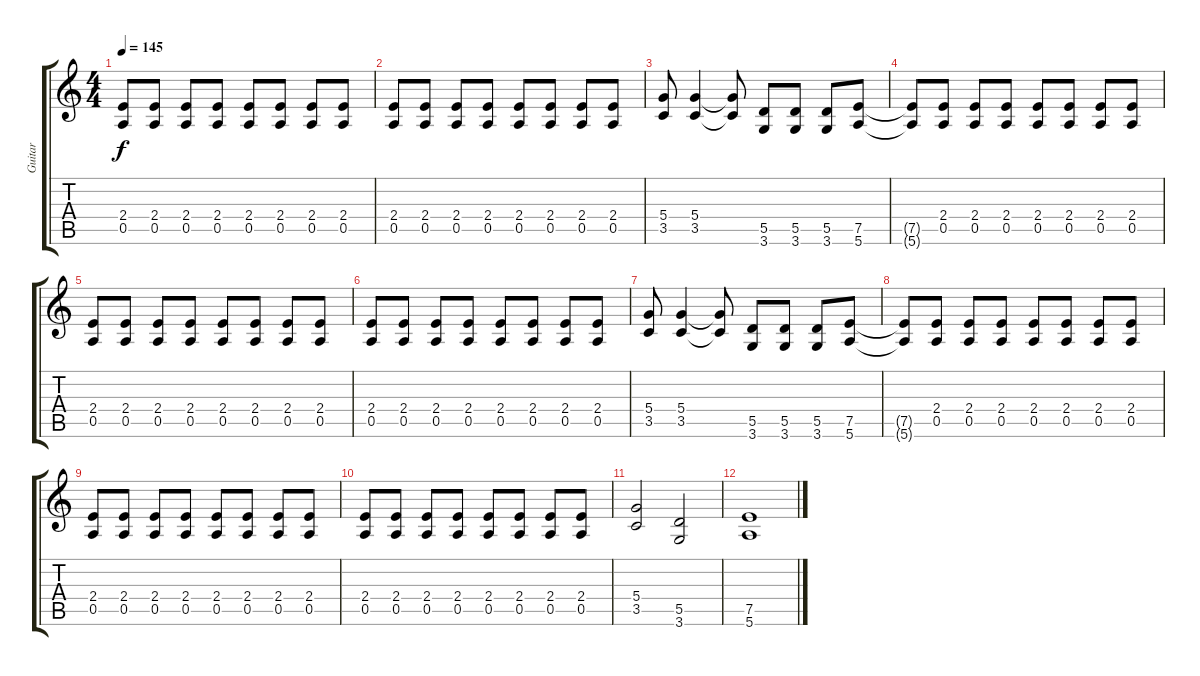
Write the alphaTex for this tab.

\track ("Guitar" "Guitar") {instrument distortionguitar}
\staff {score tabs}
\tuning (E4 B3 G3 D3 A2 E2) {hide}
\ts (4 4)
\tempo 145
\clef g2
\ks c
(2.4 0.5).8{dy f} (2.4 0.5).8 (2.4 0.5).8 (2.4 0.5).8 (2.4 0.5).8 (2.4 0.5).8 (2.4 0.5).8 (2.4 0.5).8 |
(2.4 0.5).8 (2.4 0.5).8 (2.4 0.5).8 (2.4 0.5).8 (2.4 0.5).8 (2.4 0.5).8 (2.4 0.5).8 (2.4 0.5).8 |
(5.4 3.5).8 (5.4 3.5).4 (5.4{t} 3.5{t}).8 (5.5 3.6).8 (5.5 3.6).8 (5.5 3.6).8 (7.5 5.6).8 |
(7.5{t} 5.6{t}).8 (2.4 0.5).8 (2.4 0.5).8 (2.4 0.5).8 (2.4 0.5).8 (2.4 0.5).8 (2.4 0.5).8 (2.4 0.5).8 |
(2.4 0.5).8 (2.4 0.5).8 (2.4 0.5).8 (2.4 0.5).8 (2.4 0.5).8 (2.4 0.5).8 (2.4 0.5).8 (2.4 0.5).8 |
(2.4 0.5).8 (2.4 0.5).8 (2.4 0.5).8 (2.4 0.5).8 (2.4 0.5).8 (2.4 0.5).8 (2.4 0.5).8 (2.4 0.5).8 |
(5.4 3.5).8 (5.4 3.5).4 (5.4{t} 3.5{t}).8 (5.5 3.6).8 (5.5 3.6).8 (5.5 3.6).8 (7.5 5.6).8 |
(7.5{t} 5.6{t}).8 (2.4 0.5).8 (2.4 0.5).8 (2.4 0.5).8 (2.4 0.5).8 (2.4 0.5).8 (2.4 0.5).8 (2.4 0.5).8 |
(2.4 0.5).8 (2.4 0.5).8 (2.4 0.5).8 (2.4 0.5).8 (2.4 0.5).8 (2.4 0.5).8 (2.4 0.5).8 (2.4 0.5).8 |
(2.4 0.5).8 (2.4 0.5).8 (2.4 0.5).8 (2.4 0.5).8 (2.4 0.5).8 (2.4 0.5).8 (2.4 0.5).8 (2.4 0.5).8 |
(5.4 3.5).2 (5.5 3.6).2 |
(7.5 5.6).1
